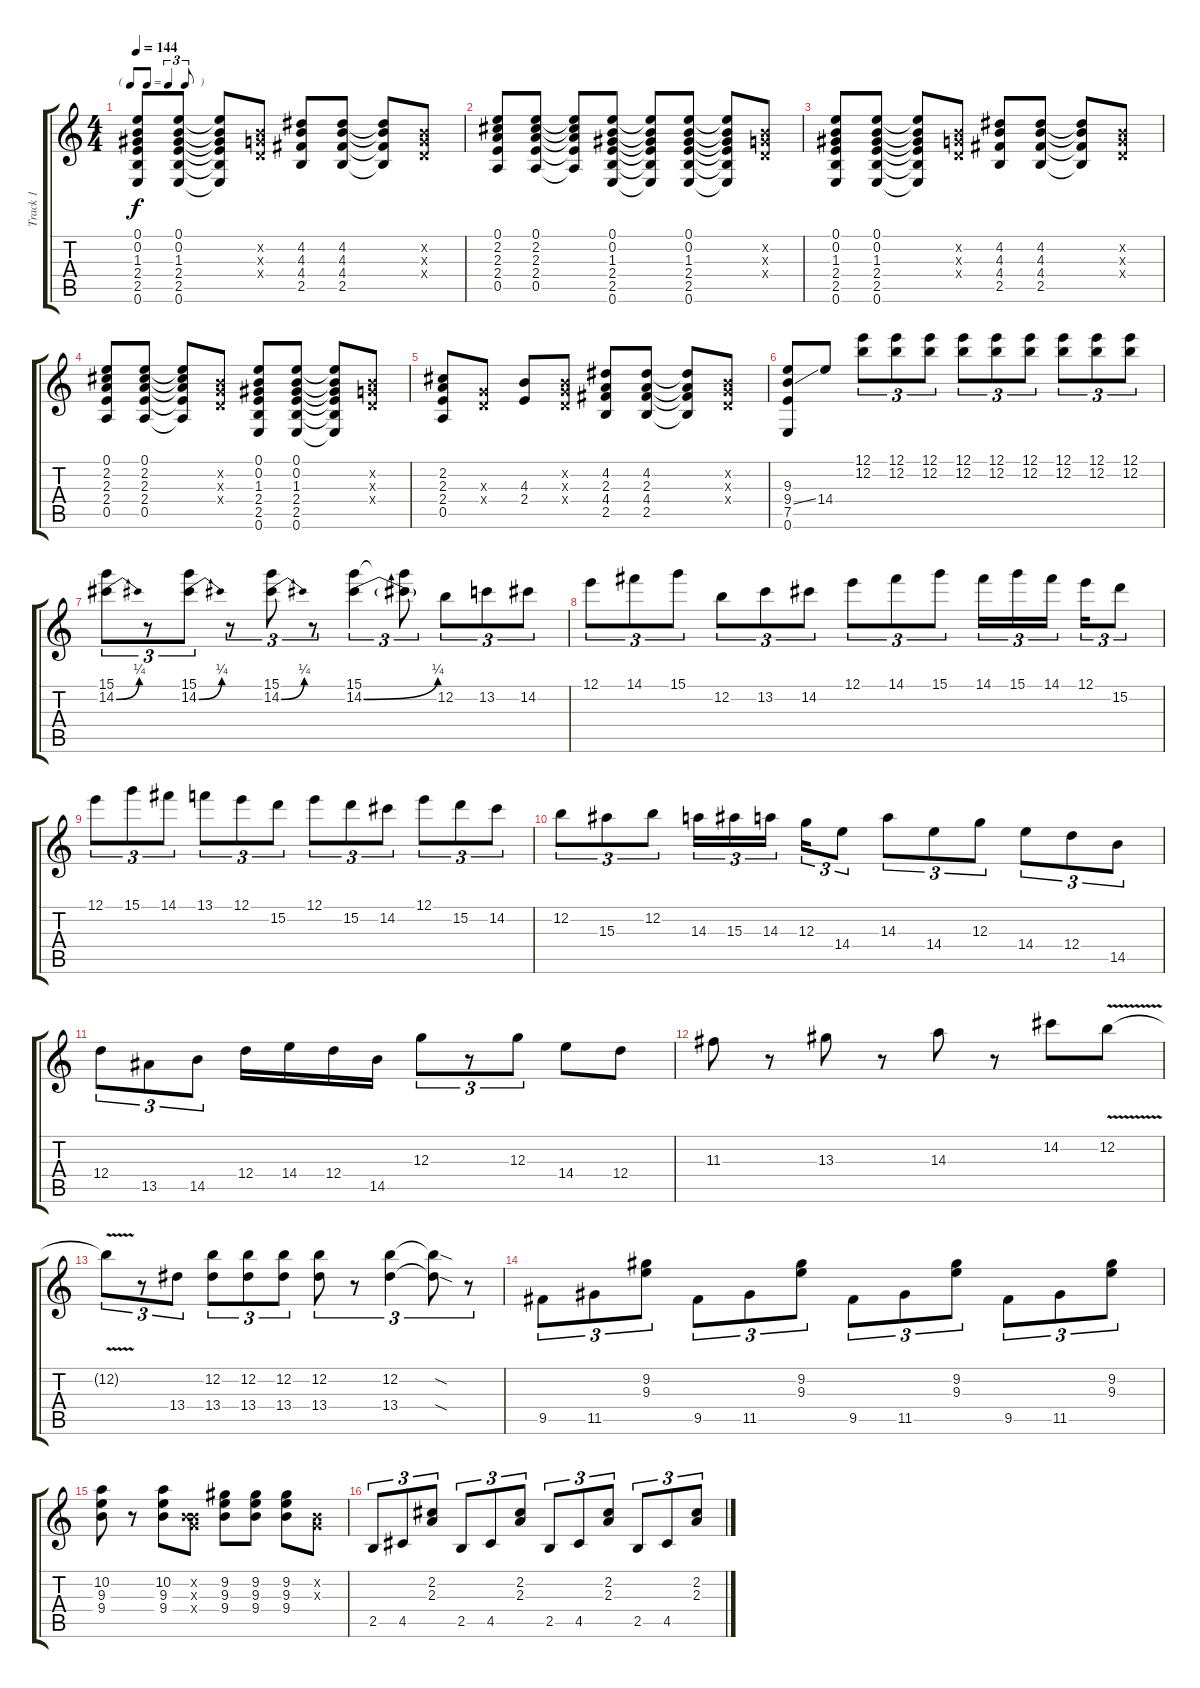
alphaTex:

\track ("Track 1" "Track 1") {instrument acousticguitarsteel}
\staff {score tabs}
\tuning (E4 B3 G3 D3 A2 E2) {hide}
\ts (4 4)
\tf triplet8th
\tempo 144
\clef g2
\ks c
(0.1 0.2 1.3 2.4 2.5 0.6).8{dy f} (0.1 0.2 1.3 2.4 2.5 0.6).8 (0.1{t} 0.2{t} 1.3{t} 2.4{t} 2.5{t} 0.6{t}).8 (0.2{x} 0.3{x} 0.4{x}).8 (4.2 4.3 4.4 2.5).8 (4.2 4.3 4.4 2.5).8 (4.2{t} 4.3{t} 4.4{t} 2.5{t}).8 (0.2{x} 0.3{x} 0.4{x}).8 |
(0.1 2.2 2.3 2.4 0.5).8 (0.1 2.2 2.3 2.4 0.5).8 (0.1{t} 2.2{t} 2.3{t} 2.4{t} 0.5{t}).8 (0.1 0.2 1.3 2.4 2.5 0.6).8 (0.1{t} 0.2{t} 1.3{t} 2.4{t} 2.5{t} 0.6{t}).8 (0.1 0.2 1.3 2.4 2.5 0.6).8 (0.1{t} 0.2{t} 1.3{t} 2.4{t} 2.5{t} 0.6{t}).8 (0.2{x} 0.3{x} 0.4{x}).8 |
(0.1 0.2 1.3 2.4 2.5 0.6).8 (0.1 0.2 1.3 2.4 2.5 0.6).8 (0.1{t} 0.2{t} 1.3{t} 2.4{t} 2.5{t} 0.6{t}).8 (0.2{x} 0.3{x} 0.4{x}).8 (4.2 4.3 4.4 2.5).8 (4.2 4.3 4.4 2.5).8 (4.2{t} 4.3{t} 4.4{t} 2.5{t}).8 (0.2{x} 0.3{x} 0.4{x}).8 |
(0.1 2.2 2.3 2.4 0.5).8 (0.1 2.2 2.3 2.4 0.5).8 (0.1{t} 2.2{t} 2.3{t} 2.4{t} 0.5{t}).8 (0.2{x} 0.3{x} 0.4{x}).8 (0.1 0.2 1.3 2.4 2.5 0.6).8 (0.1 0.2 1.3 2.4 2.5 0.6).8 (0.1{t} 0.2{t} 1.3{t} 2.4{t} 2.5{t} 0.6{t}).8 (0.2{x} 0.3{x} 0.4{x}).8 |
(2.2 2.3 2.4 0.5).8 (0.3{x} 0.4{x}).8 (4.3 2.4).8 (0.2{x} 0.3{x} 0.4{x}).8 (4.2 2.3 4.4 2.5).8 (4.2 2.3 4.4 2.5).8 (4.2{t} 2.3{t} 4.4{t} 2.5{t}).8 (0.2{x} 0.3{x} 0.4{x}).8 |
(9.3 9.4{ss} 7.5 0.6).8 14.4.8 (12.1 12.2).8{tu (3 2)} (12.1 12.2).8{tu (3 2)} (12.1 12.2).8{tu (3 2)} (12.1 12.2).8{tu (3 2)} (12.1 12.2).8{tu (3 2)} (12.1 12.2).8{tu (3 2)} (12.1 12.2).8{tu (3 2)} (12.1 12.2).8{tu (3 2)} (12.1 12.2).8{tu (3 2)} |
(15.1 14.2{be (bend 0 0 60 1)}).8{tu (3 2)} r.8{tu (3 2)} (15.1 14.2{be (bend 0 0 60 1)}).8{tu (3 2)} r.8{tu (3 2)} (15.1 14.2{be (bend 0 0 60 1)}).8{tu (3 2)} r.8{tu (3 2)} (15.1 14.2{be (bend 0 0 60 1)}).4{tu (3 2)} (15.1{t} 14.2{t}).8{tu (3 2)} 12.2.8{tu (3 2)} 13.2.8{tu (3 2)} 14.2.8{tu (3 2)} |
12.1.8{tu (3 2)} 14.1.8{tu (3 2)} 15.1.8{tu (3 2)} 12.2.8{tu (3 2)} 13.2.8{tu (3 2)} 14.2.8{tu (3 2)} 12.1.8{tu (3 2)} 14.1.8{tu (3 2)} 15.1.8{tu (3 2)} 14.1.16{tu (3 2)} 15.1.16{tu (3 2)} 14.1.16{tu (3 2) beam splitsecondary} 12.1.16{tu (3 2)} 15.2.8{tu (3 2)} |
12.1.8{tu (3 2)} 15.1.8{tu (3 2)} 14.1.8{tu (3 2)} 13.1.8{tu (3 2)} 12.1.8{tu (3 2)} 15.2.8{tu (3 2)} 12.1.8{tu (3 2)} 15.2.8{tu (3 2)} 14.2.8{tu (3 2)} 12.1.8{tu (3 2)} 15.2.8{tu (3 2)} 14.2.8{tu (3 2)} |
12.2.8{tu (3 2)} 15.3.8{tu (3 2)} 12.2.8{tu (3 2)} 14.3.16{tu (3 2)} 15.3.16{tu (3 2)} 14.3.16{tu (3 2) beam splitsecondary} 12.3.16{tu (3 2)} 14.4.8{tu (3 2)} 14.3.8{tu (3 2)} 14.4.8{tu (3 2)} 12.3.8{tu (3 2)} 14.4.8{tu (3 2)} 12.4.8{tu (3 2)} 14.5.8{tu (3 2)} |
12.4.8{tu (3 2)} 13.5.8{tu (3 2)} 14.5.8{tu (3 2)} 12.4.16 14.4.16 12.4.16 14.5.16 12.3.8{tu (3 2)} r.8{tu (3 2)} 12.3.8{tu (3 2)} 14.4.8 12.4.8 |
11.3.8 r.8 13.3.8 r.8 14.3.8 r.8 14.2.8 12.2{v}.8 |
12.2{v t}.8{tu (3 2)} r.8{tu (3 2)} 13.4.8{tu (3 2)} (12.2 13.4).8{tu (3 2)} (12.2 13.4).8{tu (3 2)} (12.2 13.4).8{tu (3 2)} (12.2 13.4).8{tu (3 2)} r.8{tu (3 2)} (12.2 13.4).4{tu (3 2)} (12.2{sod t} 13.4{sod t}).8{tu (3 2)} r.8{tu (3 2)} |
9.5.8{tu (3 2)} 11.5.8{tu (3 2)} (9.2 9.3).8{tu (3 2)} 9.5.8{tu (3 2)} 11.5.8{tu (3 2)} (9.2 9.3).8{tu (3 2)} 9.5.8{tu (3 2)} 11.5.8{tu (3 2)} (9.2 9.3).8{tu (3 2)} 9.5.8{tu (3 2)} 11.5.8{tu (3 2)} (9.2 9.3).8{tu (3 2)} |
(10.2 9.3 9.4).8 r.8 (10.2 9.3 9.4).8 (0.2{x} 0.3{x} 9.4{x}).8 (9.2 9.3 9.4).8 (9.2 9.3 9.4).8 (9.2 9.3 9.4).8 (0.2{x} 0.3{x}).8 |
2.5.8{tu (3 2)} 4.5.8{tu (3 2)} (2.2 2.3).8{tu (3 2)} 2.5.8{tu (3 2)} 4.5.8{tu (3 2)} (2.2 2.3).8{tu (3 2)} 2.5.8{tu (3 2)} 4.5.8{tu (3 2)} (2.2 2.3).8{tu (3 2)} 2.5.8{tu (3 2)} 4.5.8{tu (3 2)} (2.2 2.3).8{tu (3 2)}
